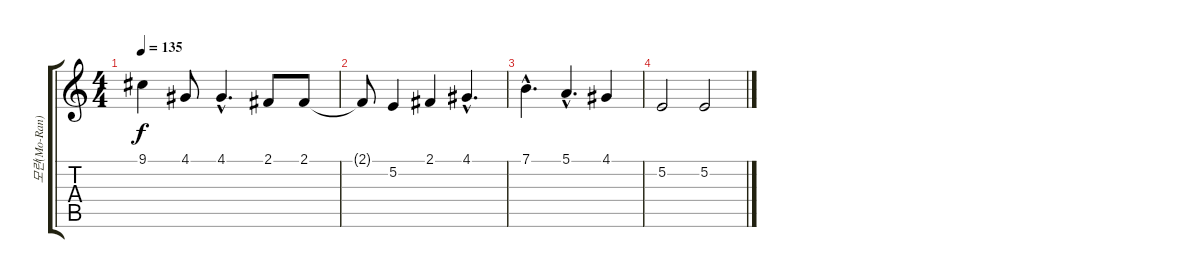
\track ("모란(Mo-Ran)" "모란(Mo-Ran)") {instrument electricgrandpiano}
\staff {score tabs}
\tuning (E4 B3 G3 D3 A2 E2) {hide}
\ts (4 4)
\tempo 135
\clef g2
\ks c
9.1.4{dy f} 4.1.8 4.1{hac}.4{d} 2.1.8 2.1.8 |
2.1{t}.8 5.2.4 2.1.4 4.1{hac}.4{d} |
7.1{hac}.4{d} 5.1{hac}.4{d} 4.1.4 |
5.2.2 5.2.2
